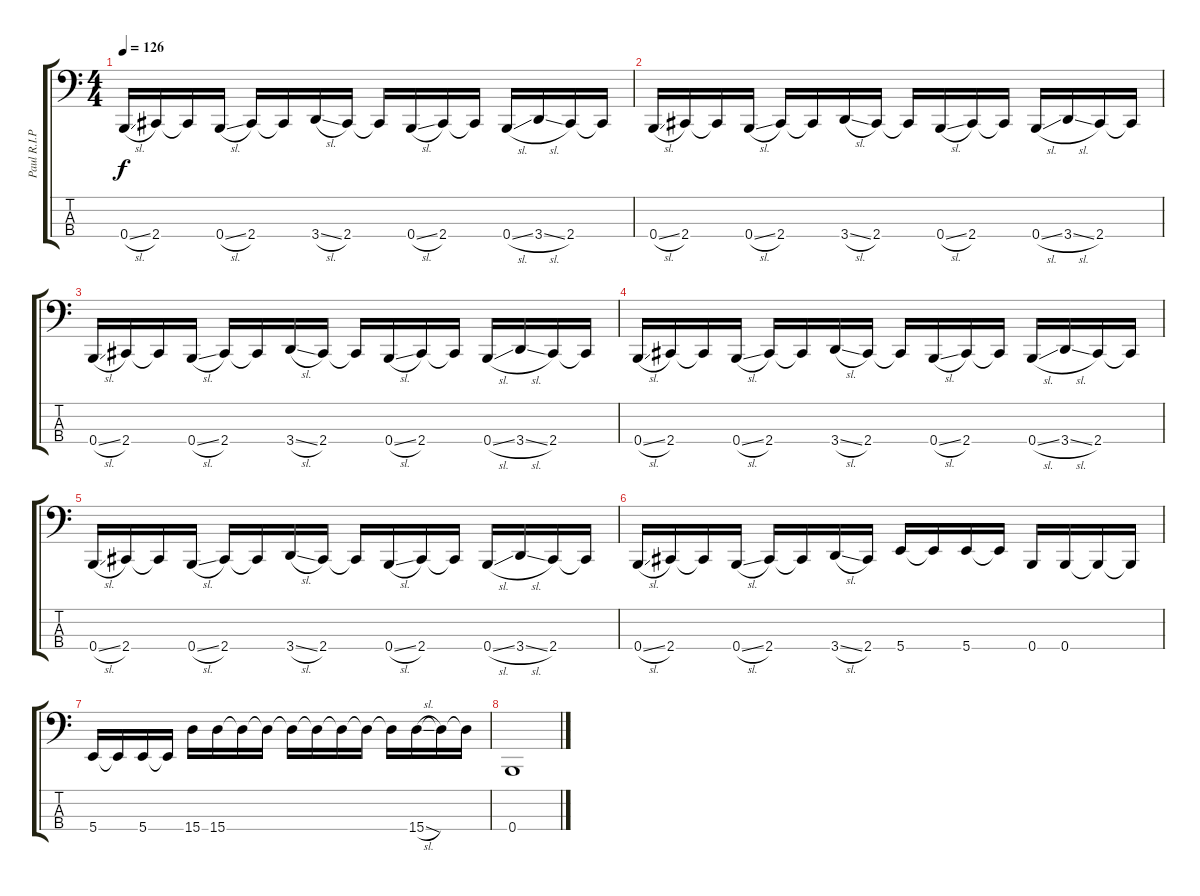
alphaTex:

\track ("Paul R.I.P" "Paul R.I.P") {instrument electricbasspick}
\staff {score tabs}
\tuning (E2 B1 Gb1 B0) {hide}
\ts (4 4)
\tempo 126
\clef f4
\ks c
0.4{sl}.16{dy f} 2.4.16 2.4{t}.16 0.4{sl}.16 2.4.16 2.4{t}.16 3.4{sl}.16 2.4.16 2.4{t}.16 0.4{sl}.16 2.4.16 2.4{t}.16 0.4{sl}.16 3.4{sl}.16 2.4.16 2.4{t}.16 |
0.4{sl}.16 2.4.16 2.4{t}.16 0.4{sl}.16 2.4.16 2.4{t}.16 3.4{sl}.16 2.4.16 2.4{t}.16 0.4{sl}.16 2.4.16 2.4{t}.16 0.4{sl}.16 3.4{sl}.16 2.4.16 2.4{t}.16 |
0.4{sl}.16 2.4.16 2.4{t}.16 0.4{sl}.16 2.4.16 2.4{t}.16 3.4{sl}.16 2.4.16 2.4{t}.16 0.4{sl}.16 2.4.16 2.4{t}.16 0.4{sl}.16 3.4{sl}.16 2.4.16 2.4{t}.16 |
0.4{sl}.16 2.4.16 2.4{t}.16 0.4{sl}.16 2.4.16 2.4{t}.16 3.4{sl}.16 2.4.16 2.4{t}.16 0.4{sl}.16 2.4.16 2.4{t}.16 0.4{sl}.16 3.4{sl}.16 2.4.16 2.4{t}.16 |
0.4{sl}.16 2.4.16 2.4{t}.16 0.4{sl}.16 2.4.16 2.4{t}.16 3.4{sl}.16 2.4.16 2.4{t}.16 0.4{sl}.16 2.4.16 2.4{t}.16 0.4{sl}.16 3.4{sl}.16 2.4.16 2.4{t}.16 |
0.4{sl}.16 2.4.16 2.4{t}.16 0.4{sl}.16 2.4.16 2.4{t}.16 3.4{sl}.16 2.4.16 5.4.16 5.4{t}.16 5.4.16 5.4{t}.16 0.4.16 0.4.16 0.4{t}.16 0.4{t}.16 |
5.4.16 5.4{t}.16 5.4.16 5.4{t}.16 15.4.16 15.4.16 15.4{t}.16 15.4{t}.16 15.4{t}.16 15.4{t}.16 15.4{t}.16 15.4{t}.16 15.4{t}.16 15.4{sl}.16 15.4{t}.16 15.4{t}.16 |
0.4.1
